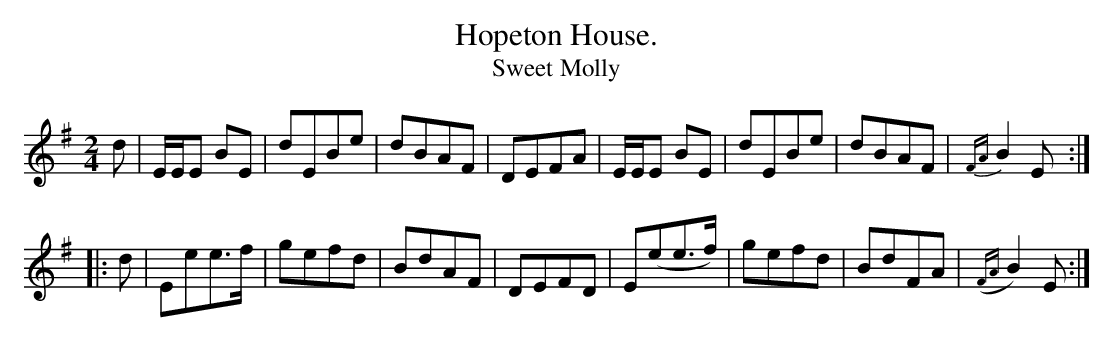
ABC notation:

X:1
T:Hopeton House.
T:Sweet Molly
M:2/4
L:1/8
K:EMin
d|E/E/E BE|dEBe|dBAF|DEFA|E/E/E   BE|dEBe|dBAF| {FA}B2 E:|
|:d|Eee>f   |gefd|BdAF|DEFD|E(ee>f)   |gefd|BdFA|({FA}B2)E:|
